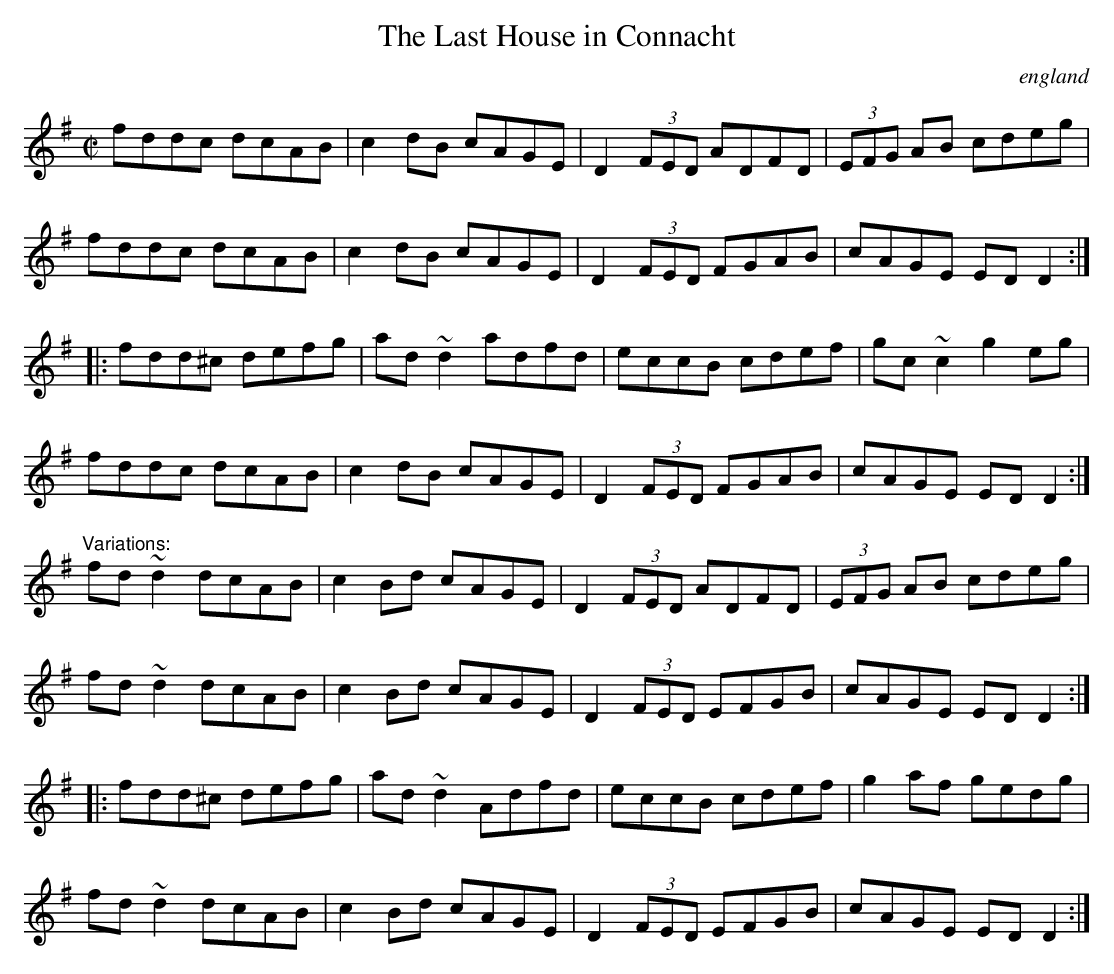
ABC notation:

X:1
T:Last House in Connacht, The
O:england
M:C|
K:Dmix
fddc dcAB|c2dB cAGE|D2 (3FED ADFD|(3EFG AB cdeg|
fddc dcAB|c2dB cAGE|D2 (3FED FGAB|cAGE EDD2:|
|:fdd^c defg|ad~d2 adfd|eccB cdef|gc~c2 g2eg|
fddc dcAB|c2dB cAGE|D2 (3FED FGAB|cAGE EDD2:|
"Variations:"
fd~d2 dcAB|c2Bd cAGE|D2 (3FED ADFD|(3EFG AB cdeg|
fd~d2 dcAB|c2Bd cAGE|D2 (3FED EFGB|cAGE EDD2:|
|:fdd^c defg|ad~d2 Adfd|eccB cdef|g2af gedg|
fd~d2 dcAB|c2Bd cAGE|D2 (3FED EFGB|cAGE EDD2:|
